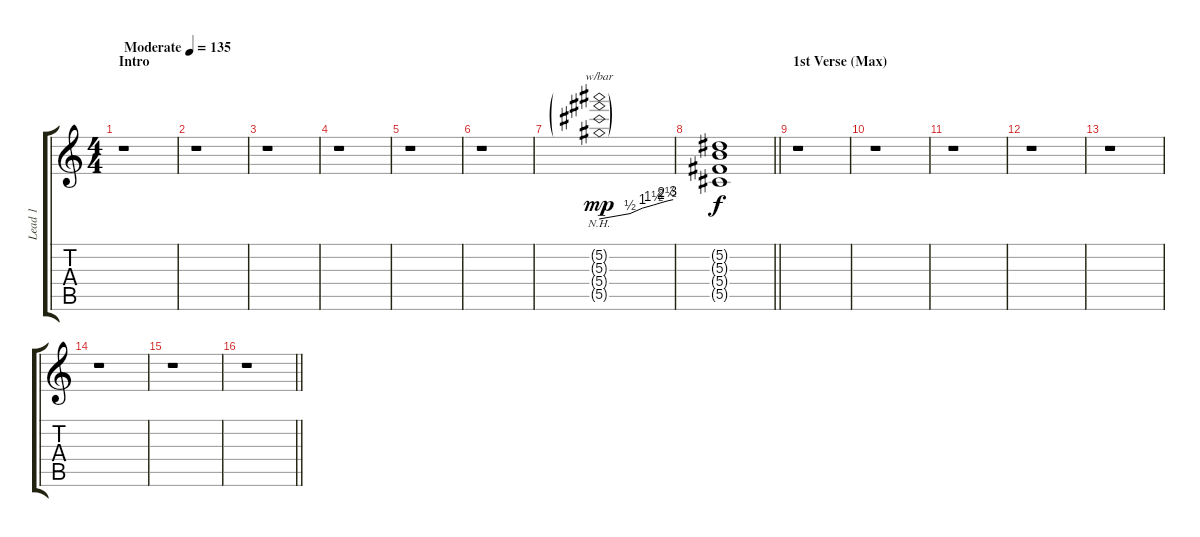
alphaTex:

\track ("Lead 1" "Lead 1") {instrument distortionguitar}
\staff {score tabs}
\tuning (Eb4 Bb3 Gb3 Db3 Ab2 Eb2) {hide}
\ts (4 4)
\section ("" "Intro")
\tempo (135 "Moderate")
\clef g2
\ks c
r.1{dy mp instrument distortionguitar} |
r.1 |
r.1 |
r.1 |
r.1 |
r.1 |
(5.2{nh g} 5.3{nh g} 5.4{nh g} 5.5{nh g}).1{tbe (custom default 0 0 25 2 35 4 44 6 50 8 55 10 60 12)} |
\barLineRight lightlight
(5.2{t} 5.3{t} 5.4{t} 5.5{t}).1{dy f} |
\section ("" "1st Verse (Max)")
r.1 |
r.1 |
r.1 |
r.1 |
r.1 |
r.1 |
r.1 |
\barLineRight lightlight
r.1
